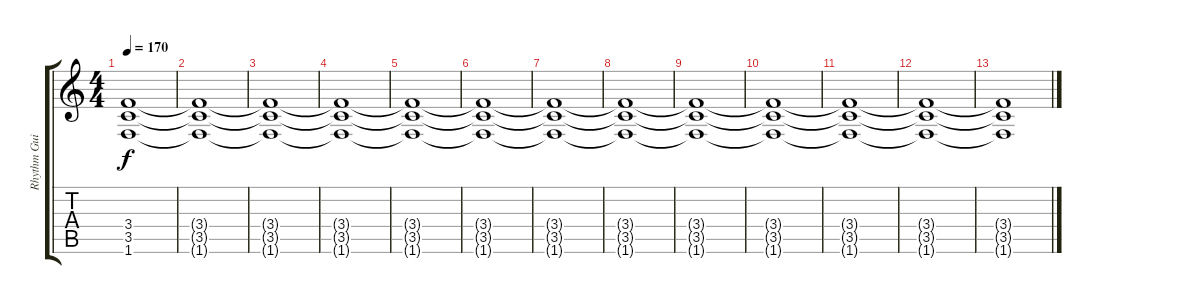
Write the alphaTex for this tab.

\track ("Rhythm Guitar" "Rhythm Gui") {instrument distortionguitar}
\staff {score tabs}
\tuning (E4 B3 G3 D3 A2 E2) {hide}
\ts (4 4)
\tempo 170
\clef g2
\ks c
(3.4 3.5 1.6).1{dy f} |
(3.4{t} 3.5{t} 1.6{t}).1 |
(3.4{t} 3.5{t} 1.6{t}).1 |
(3.4{t} 3.5{t} 1.6{t}).1 |
(3.4{t} 3.5{t} 1.6{t}).1 |
(3.4{t} 3.5{t} 1.6{t}).1 |
(3.4{t} 3.5{t} 1.6{t}).1 |
(3.4{t} 3.5{t} 1.6{t}).1 |
(3.4{t} 3.5{t} 1.6{t}).1 |
(3.4{t} 3.5{t} 1.6{t}).1 |
(3.4{t} 3.5{t} 1.6{t}).1 |
(3.4{t} 3.5{t} 1.6{t}).1 |
(3.4{t} 3.5{t} 1.6{t}).1
